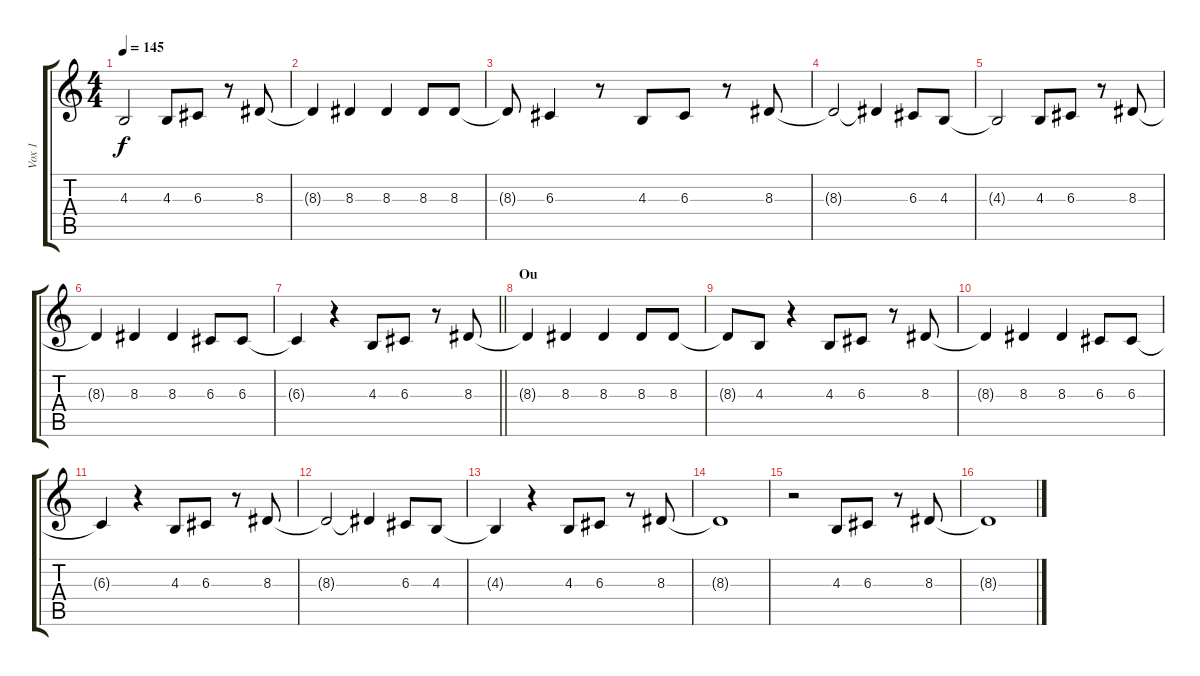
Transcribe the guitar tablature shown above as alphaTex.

\track ("Vox 1" "Vox 1") {instrument baritonesax}
\staff {score tabs}
\tuning (E4 B3 G3 D3 A2 E2) {hide}
\ts (4 4)
\tempo 145
\clef g2
\ks c
4.3{t}.2{dy f} 4.3.8 6.3.8 r.8 8.3.8 |
8.3{t}.4 8.3.4 8.3.4 8.3.8 8.3.8 |
8.3{t}.8 6.3.4 r.8 4.3.8 6.3.8 r.8 8.3.8 |
8.3{t}.2 8.3{t}.4 6.3.8 4.3.8 |
4.3{t}.2 4.3.8 6.3.8 r.8 8.3.8 |
8.3{t}.4 8.3.4 8.3.4 6.3.8 6.3.8 |
\barLineRight lightlight
6.3{t}.4 r.4 4.3.8 6.3.8 r.8 8.3.8 |
\section ("" "Ou")
8.3{t}.4 8.3.4 8.3.4 8.3.8 8.3.8 |
8.3{t}.8 4.3.8 r.4 4.3.8 6.3.8 r.8 8.3.8 |
8.3{t}.4 8.3.4 8.3.4 6.3.8 6.3.8 |
6.3{t}.4 r.4 4.3.8 6.3.8 r.8 8.3.8 |
8.3{t}.2 8.3{t}.4 6.3.8 4.3.8 |
4.3{t}.4 r.4 4.3.8 6.3.8 r.8 8.3.8 |
8.3{t}.1 |
r.2 4.3.8 6.3.8 r.8 8.3.8 |
8.3{t}.1
